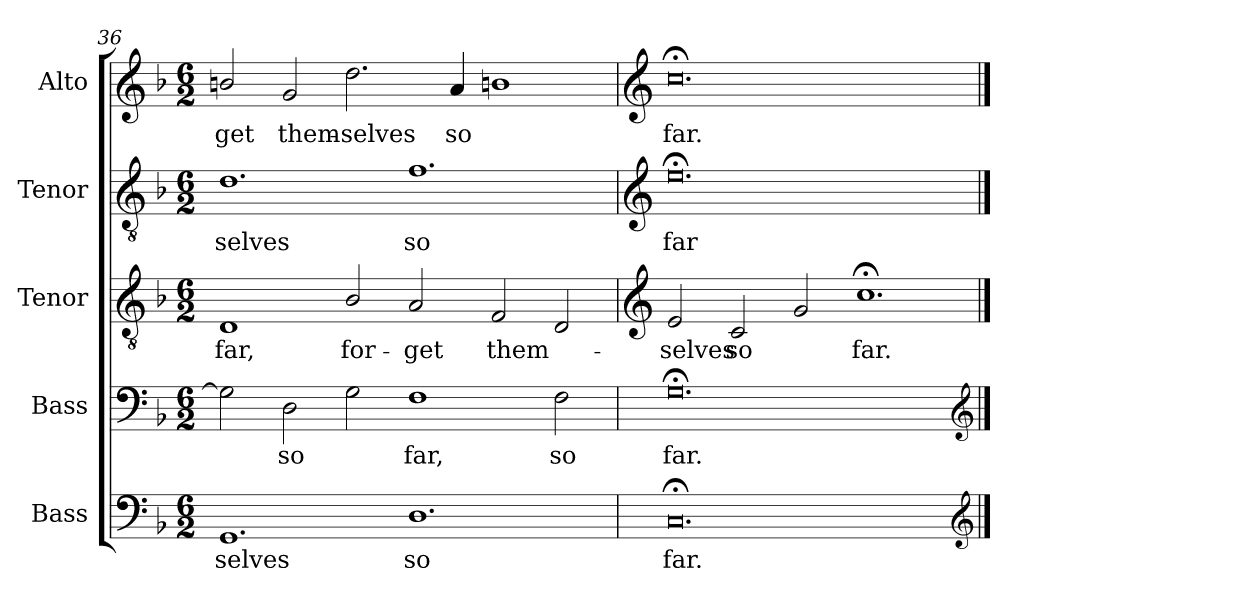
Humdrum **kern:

**kern	**text	**kern	**text	**kern	**text	**kern	**text	**kern	**text
*part5	*part5	*part4	*part4	*part3	*part3	*part2	*part2	*part1	*part1
*staff5	*staff5	*staff4	*staff4	*staff3	*staff3	*staff2	*staff2	*staff1	*staff1
*I"Bass	*	*I"Bass	*	*I"Tenor	*	*I"Tenor	*	*I"Alto	*
*I'B.	*	*	*	*	*	*	*	*	*
*clefF4	*	*clefF4	*	*clefGv2	*	*clefGv2	*	*clefG2	*
*	*	*ITrd7c12	*	*ITrd7c12	*	*ITrd7c12	*	*	*
*k[b-]	*	*k[b-]	*	*k[b-]	*	*k[b-]	*	*k[b-]	*
*F:	*	*F:	*	*F:	*	*F:	*	*F:	*
*M6/2	*	*M6/2	*	*M6/2	*	*M6/2	*	*M6/2	*
=36	=36	=36	=36	=36	=36	=36	=36	=36	=36
!	!LO:LY:b:color=#000000	!	!	!	!	!	!	!	!
!	!	!	!	!	!LO:LY:b:color=#000000	!	!	!	!
!	!	!	!	!	!	!	!LO:LY:b:color=#000000	!	!
!	!	!	!	!	!	!	!	!	!LO:LY:b:color=#000000
1.GGi	-selves	2GGi\]	.	1DDi	far,	1.Di	-selves	2bni/	-get
!	!	!	!LO:LY:b:color=#000000	!	!	!	!	!	!
!	!	!	!	!	!	!	!	!	!LO:LY:b:color=#000000
.	.	2DDi\	so	.	.	.	.	2gi/	them-
!	!	!	!	!	!LO:LY:b:color=#000000	!	!	!	!
!	!	!	!	!	!	!	!	!	!LO:LY:b:color=#000000
.	.	2GGi\	.	2BB-i/	for-	.	.	2.ddi\	-selves
!	!LO:LY:b:color=#000000	!	!	!	!	!	!	!	!
!	!	!	!LO:LY:b:color=#000000	!	!	!	!	!	!
!	!	!	!	!	!LO:LY:b:color=#000000	!	!	!	!
!	!	!	!	!	!	!	!LO:LY:b:color=#000000	!	!
1.Di	so	1FFi	far,	2AAi/	-get	1.Fi	so	.	.
!	!	!	!	!	!	!	!	!	!LO:LY:b:color=#000000
.	.	.	.	.	.	.	.	4ai/	so
!	!	!	!	!	!LO:LY:b:color=#000000	!	!	!	!
.	.	.	.	2FFi/	them-	.	.	1bni	.
!	!	!	!LO:LY:b:color=#000000	!	!	!	!	!	!
.	.	2FFi\	so	2DDi/	.	.	.	.	.
=37	=37	=37	=37	=37	=37	=37	=37	=37	=37
*	*	*	*	*clefG2	*	*clefG2	*	*clefG2	*
!	!LO:LY:b:color=#000000	!	!	!	!	!	!	!	!
!	!	!	!LO:LY:b:color=#000000	!	!	!	!	!	!
!	!	!	!	!	!LO:LY:b:color=#000000	!	!	!	!
!	!	!	!	!	!	!	!LO:LY:b:color=#000000	!	!
!	!	!	!	!	!	!	!	!	!LO:LY:b:color=#000000
0.C;i	far.	0.GG;i	far.	2Ei/	-selves	0.e;i	far	0.cc;i	far.
!	!	!	!	!	!LO:LY:b:color=#000000	!	!	!	!
.	.	.	.	2Ci/	so	.	.	.	.
.	.	.	.	2Gi/	.	.	.	.	.
!	!	!	!	!	!LO:LY:b:color=#000000	!	!	!	!
.	.	.	.	1.c;i	far.	.	.	.	.
*clefG2	*	*clefG2	*	*	*	*	*	*	*
==	==	==	==	==	==	==	==	==	==
*-	*-	*-	*-	*-	*-	*-	*-	*-	*-
